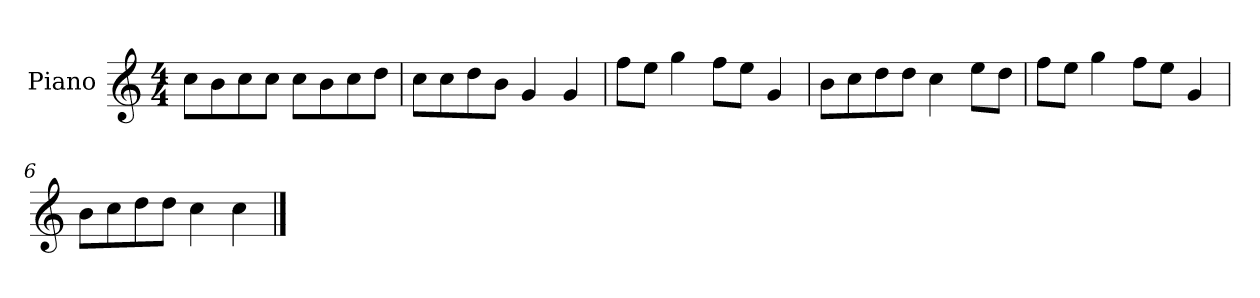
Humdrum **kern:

**kern
*part1
*staff1
*I"Piano
*I'P-no
*clefG2
*k[]
*M4/4
*MM90
=1
8cc\L
8b\
8cc\
8cc\J
8cc\L
8b\
8cc\
8dd\J
=2
8cc\L
8cc\
8dd\
8b\J
4g/
4g/
=3
8ff\L
8ee\J
4gg\
8ff\L
8ee\J
4g/
=4
8b\L
8cc\
8dd\
8dd\J
4cc\
8ee\L
8dd\J
=5
8ff\L
8ee\J
4gg\
8ff\L
8ee\J
4g/
=6
8b\L
8cc\
8dd\
8dd\J
4cc\
4cc\
==
*-
